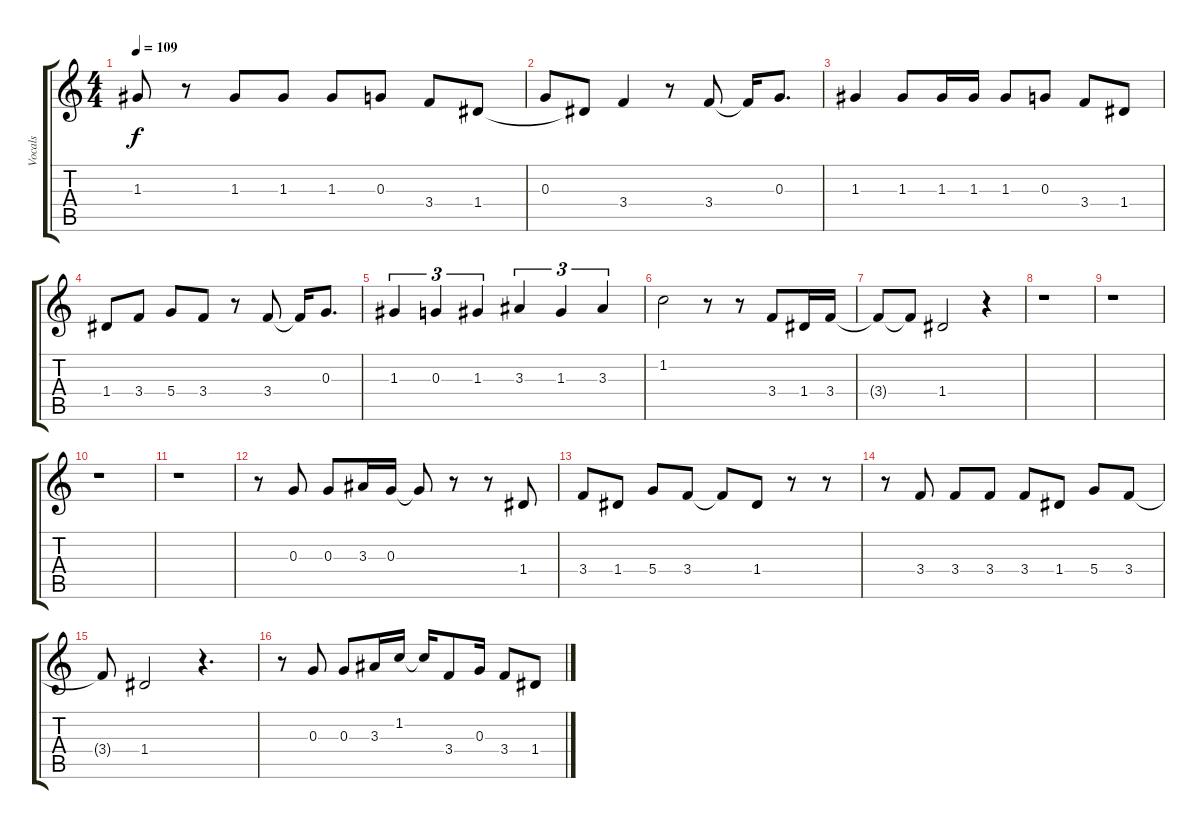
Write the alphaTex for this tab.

\track ("Vocals" "Vocals") {instrument contrabass}
\staff {score tabs}
\tuning (E4 B3 G3 D3 A2 E2) {hide}
\ts (4 4)
\tempo 109
\clef g2
\ks c
1.3.8{dy f} r.8 1.3.8 1.3.8 1.3.8 0.3.8 3.4.8 1.4.8 |
0.3.8 1.4{t}.8 3.4.4 r.8 3.4.8 3.4{t}.16 0.3.8{d} |
1.3.4 1.3.8 1.3.16 1.3.16 1.3.8 0.3.8 3.4.8 1.4.8 |
1.4.8 3.4.8 5.4.8 3.4.8 r.8 3.4.8 3.4{t}.16 0.3.8{d} |
1.3.4{tu (3 2)} 0.3.4{tu (3 2)} 1.3.4{tu (3 2)} 3.3.4{tu (3 2)} 1.3.4{tu (3 2)} 3.3.4{tu (3 2)} |
1.2.2 r.8 r.8 3.4.8 1.4.16 3.4.16 |
3.4{t}.8 3.4{t}.8 1.4.2 r.4 |
r.1 |
r.1 |
r.1 |
r.1 |
r.8 0.3.8 0.3.8 3.3.16 0.3.16 0.3{t}.8 r.8 r.8 1.4.8 |
3.4.8 1.4.8 5.4.8 3.4.8 3.4{t}.8 1.4.8 r.8 r.8 |
r.8 3.4.8 3.4.8 3.4.8 3.4.8 1.4.8 5.4.8 3.4.8 |
3.4{t}.8 1.4.2 r.4{d} |
r.8 0.3.8 0.3.8 3.3.16 1.2.16 1.2{t}.16 3.4.8 0.3.16 3.4.8 1.4.8
